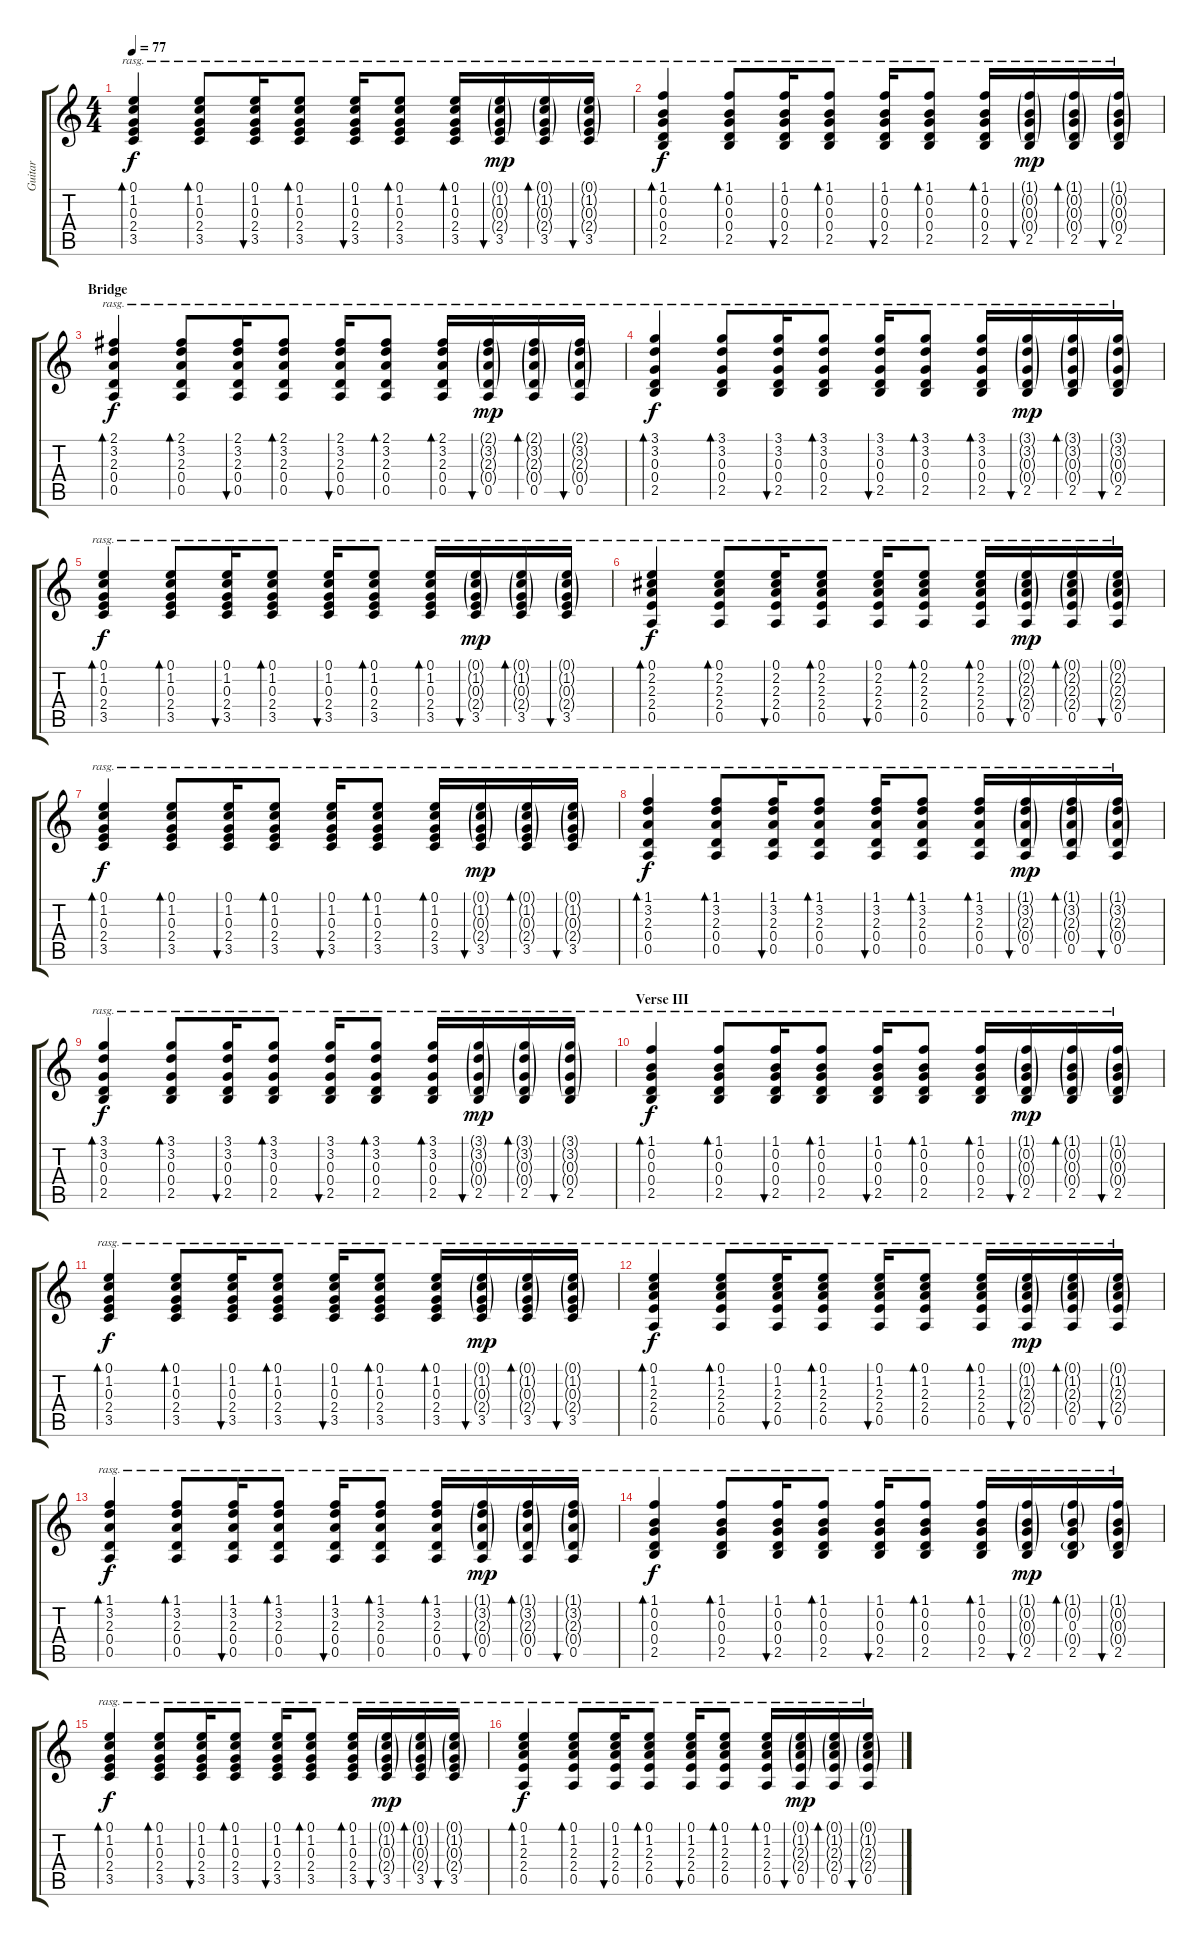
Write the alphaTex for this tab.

\track ("Guitar" "Guitar") {instrument acousticguitarnylon}
\staff {score tabs}
\tuning (E4 B3 G3 D3 A2 E2) {hide}
\ts (4 4)
\tempo 77
\clef g2
\ks c
(0.1 1.2 0.3 2.4 3.5).4{bd 30 rasg ii dy f} (0.1 1.2 0.3 2.4 3.5).8{bd 30 rasg ii} (0.1 1.2 0.3 2.4 3.5).16{bu 30 rasg ii} (0.1 1.2 0.3 2.4 3.5).8{bd 30 rasg ii} (0.1 1.2 0.3 2.4 3.5).16{bu 30 rasg ii} (0.1 1.2 0.3 2.4 3.5).8{bd 30 rasg ii} (0.1 1.2 0.3 2.4 3.5).16{bd 30 rasg ii} (0.1{g} 1.2{g} 0.3{g} 2.4{g} 3.5).16{bu 30 rasg ii dy mp} (0.1{g} 1.2{g} 0.3{g} 2.4{g} 3.5).16{bd 30 rasg ii} (0.1{g} 1.2{g} 0.3{g} 2.4{g} 3.5).16{bu 30 rasg ii} |
(1.1 0.2 0.3 0.4 2.5).4{bd 30 rasg ii dy f} (1.1 0.2 0.3 0.4 2.5).8{bd 30 rasg ii} (1.1 0.2 0.3 0.4 2.5).16{bu 30 rasg ii} (1.1 0.2 0.3 0.4 2.5).8{bd 30 rasg ii} (1.1 0.2 0.3 0.4 2.5).16{bu 30 rasg ii} (1.1 0.2 0.3 0.4 2.5).8{bd 30 rasg ii} (1.1 0.2 0.3 0.4 2.5).16{bd 30 rasg ii} (1.1{g} 0.2{g} 0.3{g} 0.4{g} 2.5).16{bu 30 rasg ii dy mp} (1.1{g} 0.2{g} 0.3{g} 0.4{g} 2.5).16{bd 30 rasg ii} (1.1{g} 0.2{g} 0.3{g} 0.4{g} 2.5).16{bu 30 rasg ii} |
\section ("" "Bridge")
(2.1 3.2 2.3 0.4 0.5).4{bd 30 rasg ii dy f} (2.1 3.2 2.3 0.4 0.5).8{bd 30 rasg ii} (2.1 3.2 2.3 0.4 0.5).16{bu 30 rasg ii} (2.1 3.2 2.3 0.4 0.5).8{bd 30 rasg ii} (2.1 3.2 2.3 0.4 0.5).16{bu 30 rasg ii} (2.1 3.2 2.3 0.4 0.5).8{bd 30 rasg ii} (2.1 3.2 2.3 0.4 0.5).16{bd 30 rasg ii} (2.1{g} 3.2{g} 2.3{g} 0.4{g} 0.5).16{bu 30 rasg ii dy mp} (2.1{g} 3.2{g} 2.3{g} 0.4{g} 0.5).16{bd 30 rasg ii} (2.1{g} 3.2{g} 2.3{g} 0.4{g} 0.5).16{bu 30 rasg ii} |
(3.1 3.2 0.3 0.4 2.5).4{bd 30 rasg ii dy f} (3.1 3.2 0.3 0.4 2.5).8{bd 30 rasg ii} (3.1 3.2 0.3 0.4 2.5).16{bu 30 rasg ii} (3.1 3.2 0.3 0.4 2.5).8{bd 30 rasg ii} (3.1 3.2 0.3 0.4 2.5).16{bu 30 rasg ii} (3.1 3.2 0.3 0.4 2.5).8{bd 30 rasg ii} (3.1 3.2 0.3 0.4 2.5).16{bd 30 rasg ii} (3.1{g} 3.2{g} 0.3{g} 0.4{g} 2.5).16{bu 30 rasg ii dy mp} (3.1{g} 3.2{g} 0.3{g} 0.4{g} 2.5).16{bd 30 rasg ii} (3.1{g} 3.2{g} 0.3{g} 0.4{g} 2.5).16{bu 30 rasg ii} |
(0.1 1.2 0.3 2.4 3.5).4{bd 30 rasg ii dy f} (0.1 1.2 0.3 2.4 3.5).8{bd 30 rasg ii} (0.1 1.2 0.3 2.4 3.5).16{bu 30 rasg ii} (0.1 1.2 0.3 2.4 3.5).8{bd 30 rasg ii} (0.1 1.2 0.3 2.4 3.5).16{bu 30 rasg ii} (0.1 1.2 0.3 2.4 3.5).8{bd 30 rasg ii} (0.1 1.2 0.3 2.4 3.5).16{bd 30 rasg ii} (0.1{g} 1.2{g} 0.3{g} 2.4{g} 3.5).16{bu 30 rasg ii dy mp} (0.1{g} 1.2{g} 0.3{g} 2.4{g} 3.5).16{bd 30 rasg ii} (0.1{g} 1.2{g} 0.3{g} 2.4{g} 3.5).16{bu 30 rasg ii} |
(0.1 2.2 2.3 2.4 0.5).4{bd 30 rasg ii dy f} (0.1 2.2 2.3 2.4 0.5).8{bd 30 rasg ii} (0.1 2.2 2.3 2.4 0.5).16{bu 30 rasg ii} (0.1 2.2 2.3 2.4 0.5).8{bd 30 rasg ii} (0.1 2.2 2.3 2.4 0.5).16{bu 30 rasg ii} (0.1 2.2 2.3 2.4 0.5).8{bd 30 rasg ii} (0.1 2.2 2.3 2.4 0.5).16{bd 30 rasg ii} (0.1{g} 2.2{g} 2.3{g} 2.4{g} 0.5).16{bu 30 rasg ii dy mp} (0.1{g} 2.2{g} 2.3{g} 2.4{g} 0.5).16{bd 30 rasg ii} (0.1{g} 2.2{g} 2.3{g} 2.4{g} 0.5).16{bu 30 rasg ii} |
(0.1 1.2 0.3 2.4 3.5).4{bd 30 rasg ii dy f} (0.1 1.2 0.3 2.4 3.5).8{bd 30 rasg ii} (0.1 1.2 0.3 2.4 3.5).16{bu 30 rasg ii} (0.1 1.2 0.3 2.4 3.5).8{bd 30 rasg ii} (0.1 1.2 0.3 2.4 3.5).16{bu 30 rasg ii} (0.1 1.2 0.3 2.4 3.5).8{bd 30 rasg ii} (0.1 1.2 0.3 2.4 3.5).16{bd 30 rasg ii} (0.1{g} 1.2{g} 0.3{g} 2.4{g} 3.5).16{bu 30 rasg ii dy mp} (0.1{g} 1.2{g} 0.3{g} 2.4{g} 3.5).16{bd 30 rasg ii} (0.1{g} 1.2{g} 0.3{g} 2.4{g} 3.5).16{bu 30 rasg ii} |
(1.1 3.2 2.3 0.4 0.5).4{bd 30 rasg ii dy f} (1.1 3.2 2.3 0.4 0.5).8{bd 30 rasg ii} (1.1 3.2 2.3 0.4 0.5).16{bu 30 rasg ii} (1.1 3.2 2.3 0.4 0.5).8{bd 30 rasg ii} (1.1 3.2 2.3 0.4 0.5).16{bu 30 rasg ii} (1.1 3.2 2.3 0.4 0.5).8{bd 30 rasg ii} (1.1 3.2 2.3 0.4 0.5).16{bd 30 rasg ii} (1.1{g} 3.2{g} 2.3{g} 0.4{g} 0.5).16{bu 30 rasg ii dy mp} (1.1{g} 3.2{g} 2.3{g} 0.4{g} 0.5).16{bd 30 rasg ii} (1.1{g} 3.2{g} 2.3{g} 0.4{g} 0.5).16{bu 30 rasg ii} |
(3.1 3.2 0.3 0.4 2.5).4{bd 30 rasg ii dy f} (3.1 3.2 0.3 0.4 2.5).8{bd 30 rasg ii} (3.1 3.2 0.3 0.4 2.5).16{bu 30 rasg ii} (3.1 3.2 0.3 0.4 2.5).8{bd 30 rasg ii} (3.1 3.2 0.3 0.4 2.5).16{bu 30 rasg ii} (3.1 3.2 0.3 0.4 2.5).8{bd 30 rasg ii} (3.1 3.2 0.3 0.4 2.5).16{bd 30 rasg ii} (3.1{g} 3.2{g} 0.3{g} 0.4{g} 2.5).16{bu 30 rasg ii dy mp} (3.1{g} 3.2{g} 0.3{g} 0.4{g} 2.5).16{bd 30 rasg ii} (3.1{g} 3.2{g} 0.3{g} 0.4{g} 2.5).16{bu 30 rasg ii} |
\section ("" "Verse III")
(1.1 0.2 0.3 0.4 2.5).4{bd 30 rasg ii dy f} (1.1 0.2 0.3 0.4 2.5).8{bd 30 rasg ii} (1.1 0.2 0.3 0.4 2.5).16{bu 30 rasg ii} (1.1 0.2 0.3 0.4 2.5).8{bd 30 rasg ii} (1.1 0.2 0.3 0.4 2.5).16{bu 30 rasg ii} (1.1 0.2 0.3 0.4 2.5).8{bd 30 rasg ii} (1.1 0.2 0.3 0.4 2.5).16{bd 30 rasg ii} (1.1{g} 0.2{g} 0.3{g} 0.4{g} 2.5).16{bu 30 rasg ii dy mp} (1.1{g} 0.2{g} 0.3{g} 0.4{g} 2.5).16{bd 30 rasg ii} (1.1{g} 0.2{g} 0.3{g} 0.4{g} 2.5).16{bu 30 rasg ii} |
(0.1 1.2 0.3 2.4 3.5).4{bd 30 rasg ii dy f} (0.1 1.2 0.3 2.4 3.5).8{bd 30 rasg ii} (0.1 1.2 0.3 2.4 3.5).16{bu 30 rasg ii} (0.1 1.2 0.3 2.4 3.5).8{bd 30 rasg ii} (0.1 1.2 0.3 2.4 3.5).16{bu 30 rasg ii} (0.1 1.2 0.3 2.4 3.5).8{bd 30 rasg ii} (0.1 1.2 0.3 2.4 3.5).16{bd 30 rasg ii} (0.1{g} 1.2{g} 0.3{g} 2.4{g} 3.5).16{bu 30 rasg ii dy mp} (0.1{g} 1.2{g} 0.3{g} 2.4{g} 3.5).16{bd 30 rasg ii} (0.1{g} 1.2{g} 0.3{g} 2.4{g} 3.5).16{bu 30 rasg ii} |
(0.1 1.2 2.3 2.4 0.5).4{bd 30 rasg ii dy f} (0.1 1.2 2.3 2.4 0.5).8{bd 30 rasg ii} (0.1 1.2 2.3 2.4 0.5).16{bu 30 rasg ii} (0.1 1.2 2.3 2.4 0.5).8{bd 30 rasg ii} (0.1 1.2 2.3 2.4 0.5).16{bu 30 rasg ii} (0.1 1.2 2.3 2.4 0.5).8{bd 30 rasg ii} (0.1 1.2 2.3 2.4 0.5).16{bd 30 rasg ii} (0.1{g} 1.2{g} 2.3{g} 2.4{g} 0.5).16{bu 30 rasg ii dy mp} (0.1{g} 1.2{g} 2.3{g} 2.4{g} 0.5).16{bd 30 rasg ii} (0.1{g} 1.2{g} 2.3{g} 2.4{g} 0.5).16{bu 30 rasg ii} |
(1.1 3.2 2.3 0.4 0.5).4{bd 30 rasg ii dy f} (1.1 3.2 2.3 0.4 0.5).8{bd 30 rasg ii} (1.1 3.2 2.3 0.4 0.5).16{bu 30 rasg ii} (1.1 3.2 2.3 0.4 0.5).8{bd 30 rasg ii} (1.1 3.2 2.3 0.4 0.5).16{bu 30 rasg ii} (1.1 3.2 2.3 0.4 0.5).8{bd 30 rasg ii} (1.1 3.2 2.3 0.4 0.5).16{bd 30 rasg ii} (1.1{g} 3.2{g} 2.3{g} 0.4{g} 0.5).16{bu 30 rasg ii dy mp} (1.1{g} 3.2{g} 2.3{g} 0.4{g} 0.5).16{bd 30 rasg ii} (1.1{g} 3.2{g} 2.3{g} 0.4{g} 0.5).16{bu 30 rasg ii} |
(1.1 0.2 0.3 0.4 2.5).4{bd 30 rasg ii dy f} (1.1 0.2 0.3 0.4 2.5).8{bd 30 rasg ii} (1.1 0.2 0.3 0.4 2.5).16{bu 30 rasg ii} (1.1 0.2 0.3 0.4 2.5).8{bd 30 rasg ii} (1.1 0.2 0.3 0.4 2.5).16{bu 30 rasg ii} (1.1 0.2 0.3 0.4 2.5).8{bd 30 rasg ii} (1.1 0.2 0.3 0.4 2.5).16{bd 30 rasg ii} (1.1{g} 0.2{g} 0.3{g} 0.4{g} 2.5).16{bu 30 rasg ii dy mp} (1.1{g} 0.2{g} 0.3 0.4{g} 2.5).16{bd 30 rasg ii} (1.1{g} 0.2{g} 0.3{g} 0.4{g} 2.5).16{bu 30 rasg ii} |
(0.1 1.2 0.3 2.4 3.5).4{bd 30 rasg ii dy f} (0.1 1.2 0.3 2.4 3.5).8{bd 30 rasg ii} (0.1 1.2 0.3 2.4 3.5).16{bu 30 rasg ii} (0.1 1.2 0.3 2.4 3.5).8{bd 30 rasg ii} (0.1 1.2 0.3 2.4 3.5).16{bu 30 rasg ii} (0.1 1.2 0.3 2.4 3.5).8{bd 30 rasg ii} (0.1 1.2 0.3 2.4 3.5).16{bd 30 rasg ii} (0.1{g} 1.2{g} 0.3{g} 2.4{g} 3.5).16{bu 30 rasg ii dy mp} (0.1{g} 1.2{g} 0.3{g} 2.4{g} 3.5).16{bd 30 rasg ii} (0.1{g} 1.2{g} 0.3{g} 2.4{g} 3.5).16{bu 30 rasg ii} |
(0.1 1.2 2.3 2.4 0.5).4{bd 30 rasg ii dy f} (0.1 1.2 2.3 2.4 0.5).8{bd 30 rasg ii} (0.1 1.2 2.3 2.4 0.5).16{bu 30 rasg ii} (0.1 1.2 2.3 2.4 0.5).8{bd 30 rasg ii} (0.1 1.2 2.3 2.4 0.5).16{bu 30 rasg ii} (0.1 1.2 2.3 2.4 0.5).8{bd 30 rasg ii} (0.1 1.2 2.3 2.4 0.5).16{bd 30 rasg ii} (0.1{g} 1.2{g} 2.3{g} 2.4{g} 0.5).16{bu 30 rasg ii dy mp} (0.1{g} 1.2{g} 2.3{g} 2.4{g} 0.5).16{bd 30 rasg ii} (0.1{g} 1.2{g} 2.3{g} 2.4{g} 0.5).16{bu 30 rasg ii}
